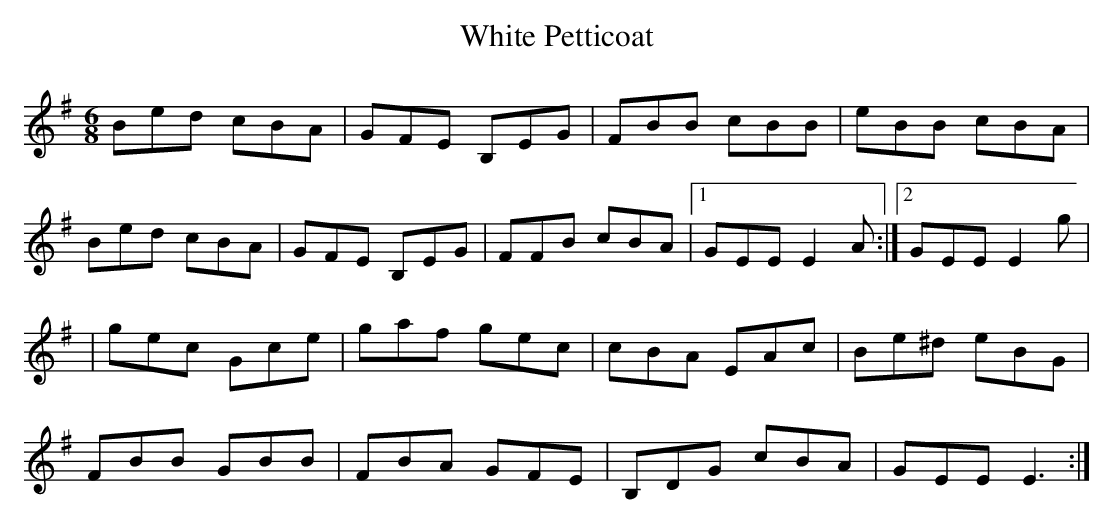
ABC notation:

X:1
T:White Petticoat
M:6/8
L:1/8
K:Em
Bed cBA|GFE B,EG|FBB cBB|eBB cBA|
Bed cBA|GFE B,EG|FFB cBA|1GEE E2A:|2GEE E2g|
|gec Gce|gaf gec|cBA EAc|Be^d eBG|
FBB GBB|FBA GFE|B,DG cBA|GEE E3:|
